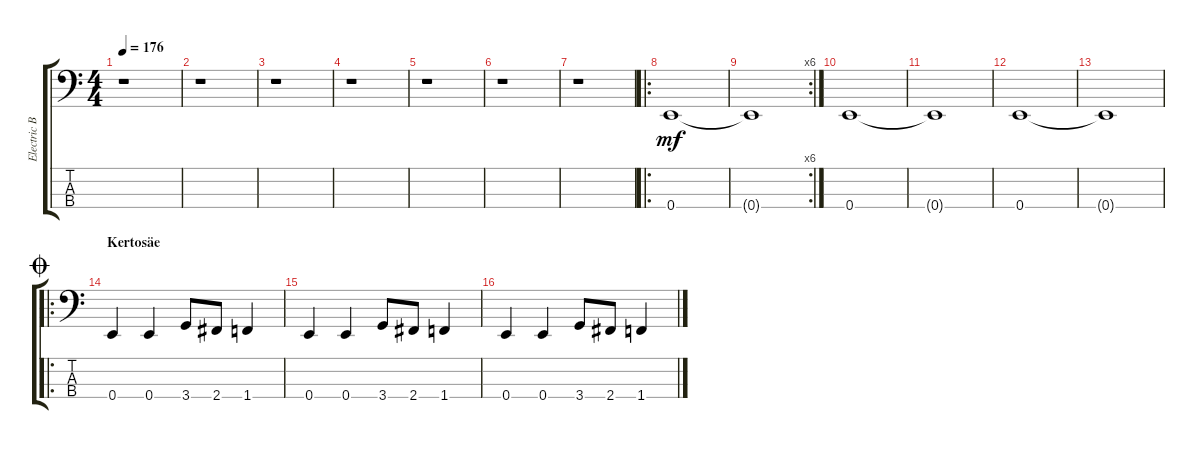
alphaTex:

\track ("Electric Bass" "Electric B") {instrument electricbassfinger}
\staff {score tabs}
\tuning (G2 D2 A1 E1) {hide}
\ts (4 4)
\tempo 176
\clef f4
\ks c
r.1{dy mf instrument electricbassfinger} |
r.1 |
r.1 |
r.1 |
r.1 |
r.1 |
r.1 |
\ro
0.4.1 |
\rc 6
0.4{t}.1 |
0.4.1 |
0.4{t}.1 |
0.4.1 |
0.4{t}.1 |
\ro
\section ("" "Kertosäe")
\jump coda
0.4.4 0.4.4 3.4.8 2.4.8 1.4.4 |
0.4.4 0.4.4 3.4.8 2.4.8 1.4.4 |
0.4.4 0.4.4 3.4.8 2.4.8 1.4.4
